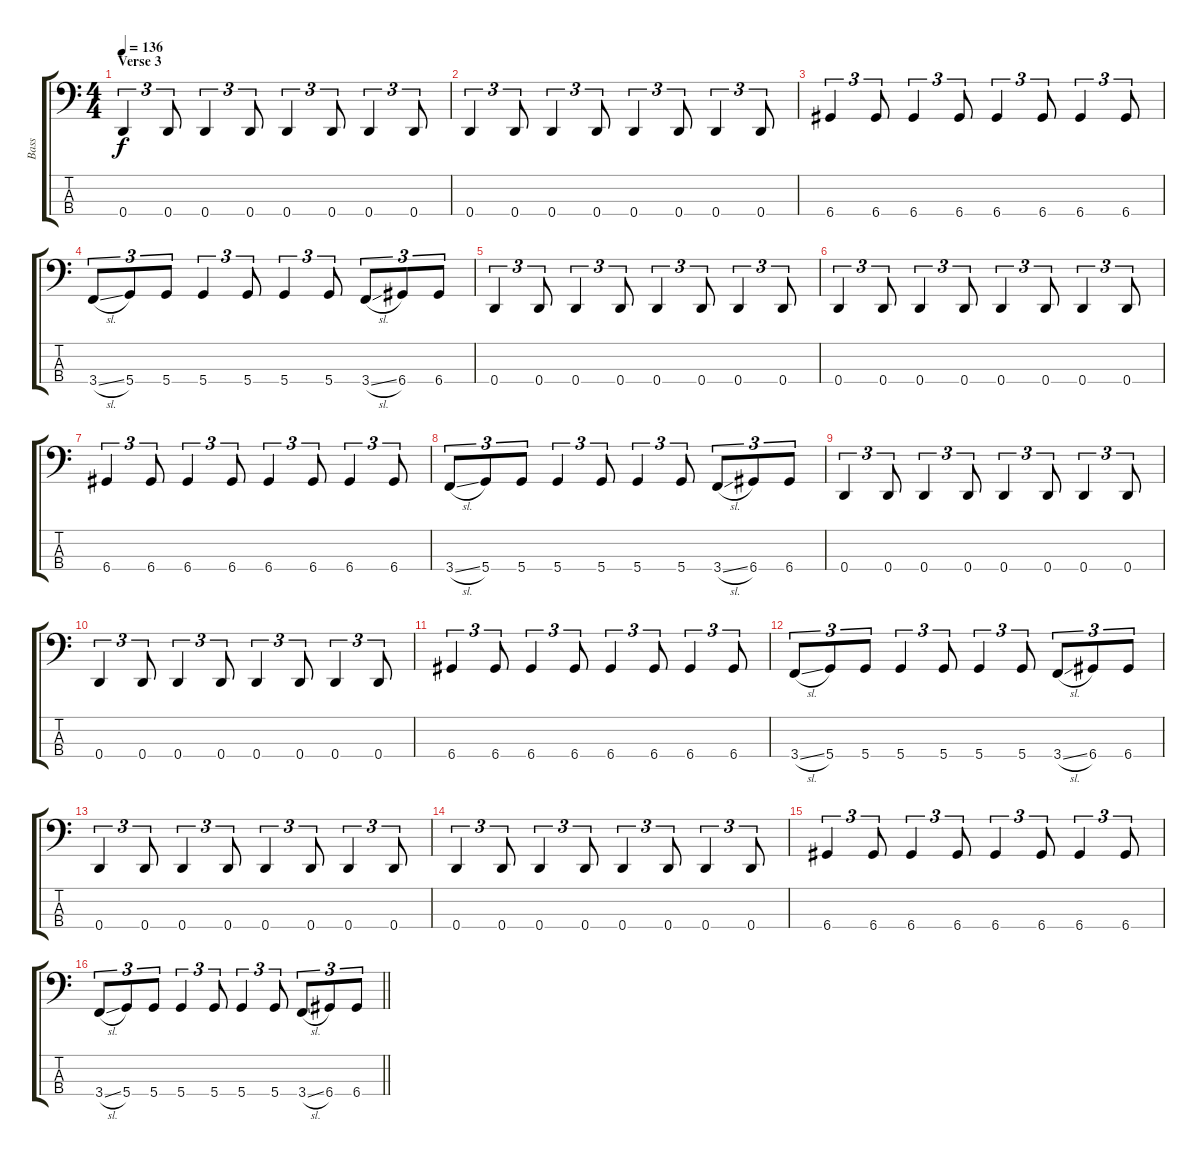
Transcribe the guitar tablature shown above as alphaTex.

\track ("Bass" "Bass") {instrument electricbassfinger}
\staff {score tabs}
\tuning (F2 C2 G1 D1) {hide}
\ts (4 4)
\section ("" "Verse 3")
\tempo 136
\clef f4
\ks c
0.4.4{tu (3 2) dy f} 0.4.8{tu (3 2)} 0.4.4{tu (3 2)} 0.4.8{tu (3 2)} 0.4.4{tu (3 2)} 0.4.8{tu (3 2)} 0.4.4{tu (3 2)} 0.4.8{tu (3 2)} |
0.4.4{tu (3 2)} 0.4.8{tu (3 2)} 0.4.4{tu (3 2)} 0.4.8{tu (3 2)} 0.4.4{tu (3 2)} 0.4.8{tu (3 2)} 0.4.4{tu (3 2)} 0.4.8{tu (3 2)} |
6.4.4{tu (3 2)} 6.4.8{tu (3 2)} 6.4.4{tu (3 2)} 6.4.8{tu (3 2)} 6.4.4{tu (3 2)} 6.4.8{tu (3 2)} 6.4.4{tu (3 2)} 6.4.8{tu (3 2)} |
3.4{sl}.8{tu (3 2)} 5.4.8{tu (3 2)} 5.4.8{tu (3 2)} 5.4.4{tu (3 2)} 5.4.8{tu (3 2)} 5.4.4{tu (3 2)} 5.4.8{tu (3 2)} 3.4{sl}.8{tu (3 2)} 6.4.8{tu (3 2)} 6.4.8{tu (3 2)} |
0.4.4{tu (3 2)} 0.4.8{tu (3 2)} 0.4.4{tu (3 2)} 0.4.8{tu (3 2)} 0.4.4{tu (3 2)} 0.4.8{tu (3 2)} 0.4.4{tu (3 2)} 0.4.8{tu (3 2)} |
0.4.4{tu (3 2)} 0.4.8{tu (3 2)} 0.4.4{tu (3 2)} 0.4.8{tu (3 2)} 0.4.4{tu (3 2)} 0.4.8{tu (3 2)} 0.4.4{tu (3 2)} 0.4.8{tu (3 2)} |
6.4.4{tu (3 2)} 6.4.8{tu (3 2)} 6.4.4{tu (3 2)} 6.4.8{tu (3 2)} 6.4.4{tu (3 2)} 6.4.8{tu (3 2)} 6.4.4{tu (3 2)} 6.4.8{tu (3 2)} |
3.4{sl}.8{tu (3 2)} 5.4.8{tu (3 2)} 5.4.8{tu (3 2)} 5.4.4{tu (3 2)} 5.4.8{tu (3 2)} 5.4.4{tu (3 2)} 5.4.8{tu (3 2)} 3.4{sl}.8{tu (3 2)} 6.4.8{tu (3 2)} 6.4.8{tu (3 2)} |
0.4.4{tu (3 2)} 0.4.8{tu (3 2)} 0.4.4{tu (3 2)} 0.4.8{tu (3 2)} 0.4.4{tu (3 2)} 0.4.8{tu (3 2)} 0.4.4{tu (3 2)} 0.4.8{tu (3 2)} |
0.4.4{tu (3 2)} 0.4.8{tu (3 2)} 0.4.4{tu (3 2)} 0.4.8{tu (3 2)} 0.4.4{tu (3 2)} 0.4.8{tu (3 2)} 0.4.4{tu (3 2)} 0.4.8{tu (3 2)} |
6.4.4{tu (3 2)} 6.4.8{tu (3 2)} 6.4.4{tu (3 2)} 6.4.8{tu (3 2)} 6.4.4{tu (3 2)} 6.4.8{tu (3 2)} 6.4.4{tu (3 2)} 6.4.8{tu (3 2)} |
3.4{sl}.8{tu (3 2)} 5.4.8{tu (3 2)} 5.4.8{tu (3 2)} 5.4.4{tu (3 2)} 5.4.8{tu (3 2)} 5.4.4{tu (3 2)} 5.4.8{tu (3 2)} 3.4{sl}.8{tu (3 2)} 6.4.8{tu (3 2)} 6.4.8{tu (3 2)} |
0.4.4{tu (3 2)} 0.4.8{tu (3 2)} 0.4.4{tu (3 2)} 0.4.8{tu (3 2)} 0.4.4{tu (3 2)} 0.4.8{tu (3 2)} 0.4.4{tu (3 2)} 0.4.8{tu (3 2)} |
0.4.4{tu (3 2)} 0.4.8{tu (3 2)} 0.4.4{tu (3 2)} 0.4.8{tu (3 2)} 0.4.4{tu (3 2)} 0.4.8{tu (3 2)} 0.4.4{tu (3 2)} 0.4.8{tu (3 2)} |
6.4.4{tu (3 2)} 6.4.8{tu (3 2)} 6.4.4{tu (3 2)} 6.4.8{tu (3 2)} 6.4.4{tu (3 2)} 6.4.8{tu (3 2)} 6.4.4{tu (3 2)} 6.4.8{tu (3 2)} |
\barLineRight lightlight
3.4{sl}.8{tu (3 2)} 5.4.8{tu (3 2)} 5.4.8{tu (3 2)} 5.4.4{tu (3 2)} 5.4.8{tu (3 2)} 5.4.4{tu (3 2)} 5.4.8{tu (3 2)} 3.4{sl}.8{tu (3 2)} 6.4.8{tu (3 2)} 6.4.8{tu (3 2)}
